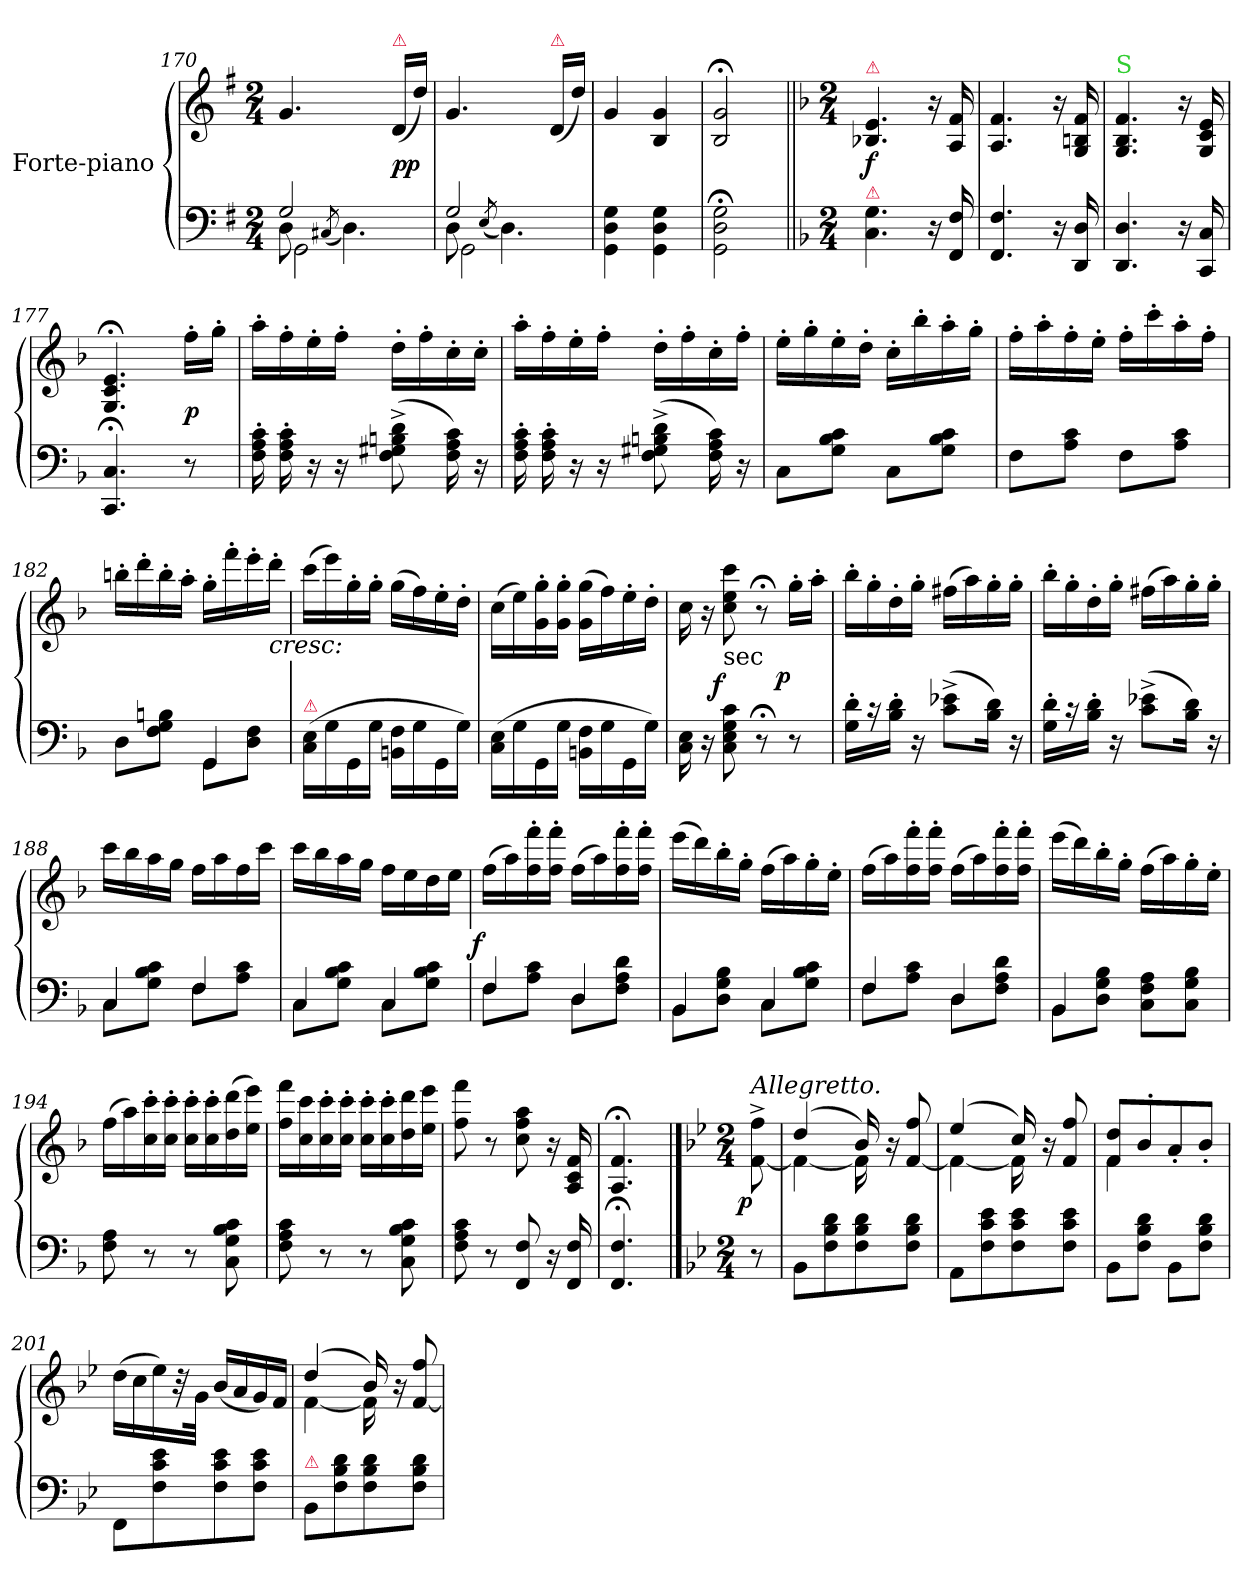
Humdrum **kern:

**kern	**kern	**dynam
*part1	*part1	*part1
*staff2	*staff1	*staff1/2
*I"Forte-piano	*	*
*clefF4	*clefG2	*
*k[f#]	*k[f#]	*
*M2/4	*M2/4	*
=170	=170	=170
*^	*	*
*	*^	*	*
2G/	8D\	2GG\	4.g/	.
.	(<8qC#X/	.	.	.
.	4.D\)	.	.	.
!	!	!	!LO:TX:a:color=crimson:t=⚠	!
.	.	.	(>16d/LL	pp
.	.	.	16dd\JJ)	.
=171	=171	=171	=171	=171
2G/	8D\	2GG\	4.g/	.
.	(<8qE/	.	.	.
.	4.D\)	.	.	.
!	!	!	!LO:TX:a:color=crimson:t=⚠	!
.	.	.	(>16d/LL	.
.	.	.	16dd\JJ)	.
*v	*v	*v	*	*
=172	=172	=172
4GG\ 4D\ 4G\	4g/	.
4GG\ 4D\ 4G\	4B/ 4g/	.
=173	=173	=173
2GG;<\ 2D;<\ 2G;<\	2B;</ 2g;</	.
=174||	=174||	=174||
*k[b-]	*k[b-]	*
*M2/4	*M2/4	*
!	!LO:TX:a:color=crimson:t=⚠	!
!LO:TX:a:color=crimson:t=⚠	!	!
4.C\ 4.G\	4.B-X/ 4.e/	f
16r	16r	.
16FF/ 16F/	16A/ 16f/	.
=175	=175	=175
4.FF/ 4.F/	4.A/ 4.f/	.
16r	16r	.
16DD/ 16D/	16G/ 16Bn/ 16f/	.
=176	=176	=176
!	!LO:TX:a:color=limegreen:t=S	!
4.DD/ 4.D/	4.G/ 4.B-/ 4.f/	.
16r	16r	.
16CC/ 16C/	16G/ 16c/ 16e/	.
=177	=177	=177
4.CC;</ 4.C;</	4.G;</ 4.c;</ 4.e;</	.
8r	16ff'\LL	p
.	16gg'\JJ	.
=178	=178	=178
*tremolo	*	*
16F'\ 16A'\ 16c'\LL	16aa'\LL	.
16F'\ 16A'\ 16c'\	16ff'\	.
*Xtremolo	*	*
16r	16ee'\	.
16r	16ff'\JJ	.
(>8F^<\ 8G#X^<\ 8Bn^<\ 8d^<\L	16dd'\LL	.
.	16ff'\	.
16F\ 16A\ 16c\Jk)	16cc'\	.
16r	16cc'\JJ	.
=179	=179	=179
*tremolo	*	*
16F'\ 16A'\ 16c'\LL	16aa'\LL	.
16F'\ 16A'\ 16c'\	16ff'\	.
*Xtremolo	*	*
16r	16ee'\	.
16r	16ff'\JJ	.
(>8F^<\ 8G#X^<\ 8Bn^<\ 8d^<\L	16dd'\LL	.
.	16ff'\	.
16F\ 16A\ 16c\Jk)	16cc'\	.
16r	16ff'\JJ	.
=180	=180	=180
8C\L	16ee'\LL	.
.	16gg'\	.
8G\ 8B-\ 8c\J	16ee'\	.
.	16dd'\JJ	.
8C\L	16cc'\LL	.
.	16bb-'\	.
8G\ 8B-\ 8c\J	16aa'\	.
.	16gg'\JJ	.
=181	=181	=181
8F\L	16ff'\LL	.
.	16aa'\	.
8A\ 8c\J	16ff'\	.
.	16ee'\JJ	.
8F\L	16ff'\LL	.
.	16ccc'\	.
8A\ 8c\J	16aa'\	.
.	16ff'\JJ	.
=182	=182	=182
*^	*	*
8D\L	4ryy	16bbn'\LL	.
.	.	16ddd'\	.
8F\ 8G\ 8Bn\J	.	16bb'\	.
.	.	16aa'\JJ	.
4GG/	8GG\L	16gg'\LL	.
.	.	16fff'\	.
.	8D\ 8F\J	16eee'\	.
!	!	!LO:TX:c:i:t=cresc&colon;	!
.	.	16ddd'\JJ	.
*v	*v	*	*
=183	=183	=183
!LO:TX:a:color=crimson:t=⚠	!	!
(>16C\ 16E\LL	(>16ccc\LL	.
16G\	16eee\)	.
16GG/	16gg'\	.
16G\JJ	16gg'\JJ	.
16BBn\ 16F\LL	(>16gg\LL	.
16G\	16ff\)	.
16GG\	16ee'\	.
16G\JJ)	16dd'\JJ	.
=184	=184	=184
(>16C\ 16E\LL	(>16cc\LL	.
16G\	16ee\)	.
16GG\	16g'\ 16gg'\	.
16G\JJ	16g'\ 16gg'\JJ	.
16BBn\ 16F\LL	(>16g\ 16gg\LL	.
16G\	16ff\)	.
16GG\	16ee'\	.
16G\JJ)	16dd'\JJ	.
=185	=185	=185
16C\ 16E\	16cc\	.
16r	16r	.
!	!LO:TX:b:t=sec	!
!	!	!LO:DY:rj
8C\ 8E\ 8G\ 8c\	8cc\ 8ee\ 8ccc\	f
8r;<	8r;<	.
!	!	!LO:DY:rj
8r	16gg'\LL	p
.	16aa'\JJ	.
=186	=186	=186
16G'\ 16d'\LL	16bb-'\LL	.
16r	16gg'\	.
16B-'\ 16d'\JJ	16dd'\	.
16r	16gg'\JJ	.
(>8c^>\ 8e-X^>\L	(>16ff#X\LL	.
.	16aa\)	.
16B-\ 16d\Jk)	16gg'\	.
16r	16gg'\JJ	.
=187	=187	=187
16G'\ 16d'\LL	16bb-'\LL	.
16r	16gg'\	.
16B-'\ 16d'\JJ	16dd'\	.
16r	16gg'\JJ	.
(>8c^>\ 8e-X^>\L	(>16ff#X\LL	.
.	16aa\)	.
16B-\ 16d\Jk)	16gg'\	.
16r	16gg'\JJ	.
=188	=188	=188
*^	*	*
4C/	8C\L	16ccc\LL	.
.	.	16bb-\	.
.	8G\ 8B-\ 8c\J	16aa\	.
.	.	16gg\JJ	.
4F/	8F\L	16ff\LL	.
.	.	16aa\	.
.	8A\ 8c\J	16ff\	.
.	.	16ccc\JJ	.
=189	=189	=189	=189
4C/	8C\L	16ccc\LL	.
.	.	16bb-\	.
.	8G\ 8B-\ 8c\J	16aa\	.
.	.	16gg\JJ	.
4C/	8C\L	16ff\LL	.
.	.	16ee\	.
.	8G\ 8B-\ 8c\J	16dd\	.
.	.	16ee\JJ	.
=190	=190	=190	=190
!	!	!	!LO:DY:rj
4F/	8F\L	(>16ff\LL	f
.	.	16aa\)	.
.	8A\ 8c\J	16ff'\ 16fff'\	.
.	.	16ff'\ 16fff'\JJ	.
4D/	8D\L	(>16ff\LL	.
.	.	16aa\)	.
.	8F\ 8A\ 8d\J	16ff'\ 16fff'\	.
.	.	16ff'\ 16fff'\JJ	.
=191	=191	=191	=191
4BB-/	8BB-\L	(>16eee\LL	.
.	.	16ddd\)	.
.	8D\ 8G\ 8B-\J	16bb-'\	.
.	.	16gg'\JJ	.
4C/	8C\L	(>16ff\LL	.
.	.	16aa\)	.
.	8G\ 8B-\ 8c\J	16gg'\	.
.	.	16ee'\JJ	.
=192	=192	=192	=192
4F/	8F\L	(>16ff\LL	.
.	.	16aa\)	.
.	8A\ 8c\J	16ff'\ 16fff'\	.
.	.	16ff'\ 16fff'\JJ	.
4D/	8D\L	(>16ff\LL	.
.	.	16aa\)	.
.	8F\ 8A\ 8d\J	16ff'\ 16fff'\	.
.	.	16ff'\ 16fff'\JJ	.
=193	=193	=193	=193
4BB-/	8BB-\L	(>16eee\LL	.
.	.	16ddd\)	.
.	8D\ 8G\ 8B-\J	16bb-'\	.
.	.	16gg'\JJ	.
8C\ 8F\ 8A\L	4ryy	(>16ff\LL	.
.	.	16aa\)	.
8C\ 8G\ 8B-\J	.	16gg'\	.
.	.	16ee'\JJ	.
*v	*v	*	*
=194	=194	=194
8F\ 8A\	(>16ff\LL	.
.	16aa\)	.
8r	16cc'\ 16ccc'\	.
.	16cc'\ 16ccc'\JJ	.
8r	16cc'\ 16ccc'\LL	.
.	16cc'\ 16ccc'\	.
8C\ 8G\ 8B-\ 8c\	(>16dd\ 16ddd\	.
.	16ee\ 16eee\JJ)	.
=195	=195	=195
8F\ 8A\ 8c\	16ff\ 16fff\LL	.
.	16cc\ 16ccc\	.
8r	16cc'\ 16ccc'\	.
.	16cc'\ 16ccc'\JJ	.
8r	16cc'\ 16ccc'\LL	.
.	16cc'\ 16ccc'\	.
8C\ 8G\ 8B-\ 8c\	16dd\ 16ddd\	.
.	16ee\ 16eee\JJ	.
=196	=196	=196
8F\ 8A\ 8c\	8ff\ 8fff\	.
8r	8r	.
8FF/ 8F/	8cc\ 8ff\ 8aa\	.
16r	16r	.
16FF/ 16F/	16A/ 16c/ 16f/	.
=	=	=
4.FF;</ 4.F;</	4.A;</ 4.f;</	.
==197	==197	==197
*k[b-e-]	*k[b-e-]	*
*M2/4	*M2/4	*
!	!LO:TX:a:i:t=Allegretto.	!
!	!	!LO:DY:rj
8r	[<8f^\ 8ff^\	p
=198	=198	=198
*	*^	*
8BB-\L	(>4dd/	4f\_	.
8F\ 8B-\ 8d\	.	.	.
8F\ 8B-\ 8d\	16b-/)	16f\]	.
.	16r	16ryy	.
8F\ 8B-\ 8d\J	[<8f/ 8ff/	8ryy	.
=199	=199	=199	=199
8AA\L	(>4ee-/	4f\_	.
8F\ 8c\ 8e-\	.	.	.
8F\ 8c\ 8e-\	16cc/)	16f\]	.
.	16r	16ryy	.
8F\ 8c\ 8e-\J	8f/ 8ff/	8ryy	.
=200	=200	=200	=200
8BB-\L	8f/ 8dd/L	4f\	.
8F\ 8B-\ 8d\J	8b-'>/	.	.
8BB-\L	8a'>/	4ryy	.
8F\ 8B-\ 8d\J	8b-'>/J	.	.
*	*v	*v	*
=201	=201	=201
8FF\L	(>16dd\LL	.
.	16cc\	.
8F\ 8c\ 8e-\	16ee-\)	.
.	32r	.
.	32g\JJk	.
8F\ 8c\ 8e-\	(<16b-/LL	.
.	16a/	.
8F\ 8c\ 8e-\J	16g/)	.
.	16f/JJ	.
=202	=202	=202
*	*^	*
!LO:TX:a:color=crimson:t=⚠	!	!	!
8BB-/L	(>4dd/	[4f\	.
8F\ 8B-\ 8d\	.	.	.
8F\ 8B-\ 8d\	16b-/)	16f\]	.
.	16r	16ryy	.
8F\ 8B-\ 8d\J	[<8f/ 8ff/	8ryy	.
*	*v	*v	*
=	=	=
*-	*-	*-
